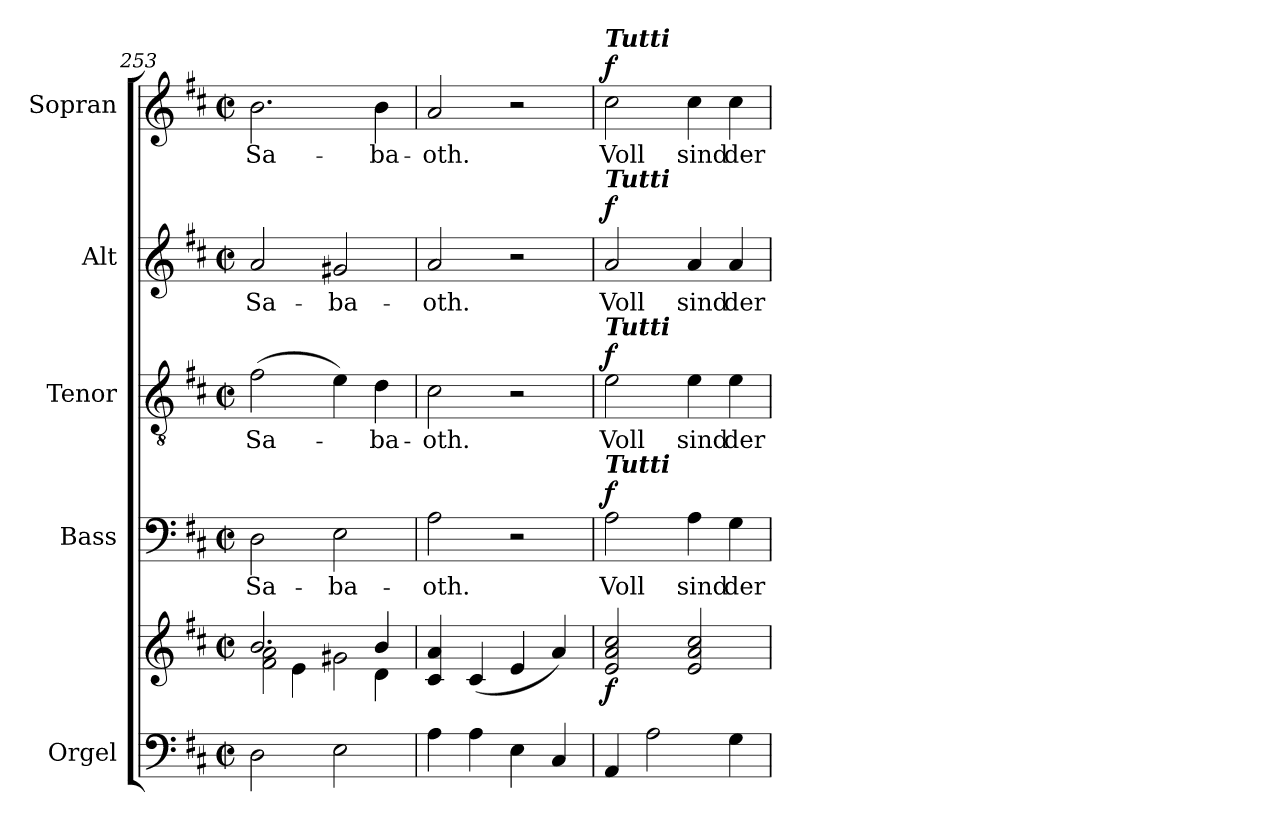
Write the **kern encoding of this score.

**kern	**kern	**dynam	**kern	**text	**dynam	**kern	**text	**dynam	**kern	**text	**dynam	**kern	**text	**dynam
*part5	*part5	*part5	*part4	*part4	*part4	*part3	*part3	*part3	*part2	*part2	*part2	*part1	*part1	*part1
*staff6	*staff5	*staff5/6	*staff4	*staff4	*staff4	*staff3	*staff3	*staff3	*staff2	*staff2	*staff2	*staff1	*staff1	*staff1
*I"Orgel	*	*	*I"Bass	*	*	*I"Tenor	*	*	*I"Alt	*	*	*I"Sopran	*	*
*I'Org.	*	*	*I'B.	*	*	*I'T.	*	*	*I'A.	*	*	*I'S.	*	*
!!LO:PB:g=z
*clefF4	*clefG2	*	*clefF4	*	*	*clefGv2	*	*	*clefG2	*	*	*clefG2	*	*
*k[f#c#]	*k[f#c#]	*	*k[f#c#]	*	*	*k[f#c#]	*	*	*k[f#c#]	*	*	*k[f#c#]	*	*
*D:	*D:	*	*D:	*	*	*D:	*	*	*D:	*	*	*D:	*	*
*M2/2	*M2/2	*	*M2/2	*	*	*M2/2	*	*	*M2/2	*	*	*M2/2	*	*
*met(c|)	*met(c|)	*	*met(c|)	*	*	*met(c|)	*	*	*met(c|)	*	*	*met(c|)	*	*
=253	=253	=253	=253	=253	=253	=253	=253	=253	=253	=253	=253	=253	=253	=253
*	*^	*	*	*	*	*	*	*	*	*	*	*	*	*
*	*	*^	*	*	*	*	*	*	*	*	*	*	*	*	*
2D\	2.b/	4ryy	2f#\ 2a\	.	2D\	Sa-	.	(2f#\	Sa-	.	2a/	Sa-	.	2.b\	Sa-	.
.	.	4e\	.	.	.	.	.	.	.	.	.	.	.	.	.	.
2E\	.	4ryy	2g#X\	.	2E\	-ba-	.	4e\)	.	.	2g#X/	-ba-	.	.	.	.
.	4b/	4d\	.	.	.	.	.	4d\	-ba-	.	.	.	.	4b\	-ba-	.
*	*v	*v	*v	*	*	*	*	*	*	*	*	*	*	*	*	*
=254	=254	=254	=254	=254	=254	=254	=254	=254	=254	=254	=254	=254	=254	=254
4A\	4c#/ 4a/	.	2A\	-oth.	.	2c#\	-oth.	.	2a/	-oth.	.	2a/	-oth.	.
4A\	(4c#/	.	.	.	.	.	.	.	.	.	.	.	.	.
4E\	4e/	.	2r	.	.	2r	.	.	2r	.	.	2r	.	.
4C#/	4a/)	.	.	.	.	.	.	.	.	.	.	.	.	.
=255	=255	=255	=255	=255	=255	=255	=255	=255	=255	=255	=255	=255	=255	=255
!	!	!	!	!	!	!	!	!	!	!	!	!LO:TX:a:Bi:t=Tutti	!	!
!	!	!	!	!	!	!	!	!	!LO:TX:a:Bi:t=Tutti	!	!	!	!	!
!	!	!	!	!	!	!LO:TX:a:Bi:t=Tutti	!	!	!	!	!	!	!	!
!	!	!	!LO:TX:a:Bi:t=Tutti	!	!	!	!	!	!	!	!	!	!	!
!	!	!LO:DY:b	!	!	!LO:DY:a	!	!	!LO:DY:a	!	!	!LO:DY:a	!	!	!LO:DY:a
4AA/	2e/ 2a/ 2cc#/	f	2A\	Voll	f	2e\	Voll	f	2a/	Voll	f	2cc#\	Voll	f
2A\	.	.	.	.	.	.	.	.	.	.	.	.	.	.
.	2e/ 2a/ 2cc#/	.	4A\	sind	.	4e\	sind	.	4a/	sind	.	4cc#\	sind	.
4G\	.	.	4G\	der	.	4e\	der	.	4a/	der	.	4cc#\	der	.
=	=	=	=	=	=	=	=	=	=	=	=	=	=	=
*-	*-	*-	*-	*-	*-	*-	*-	*-	*-	*-	*-	*-	*-	*-
